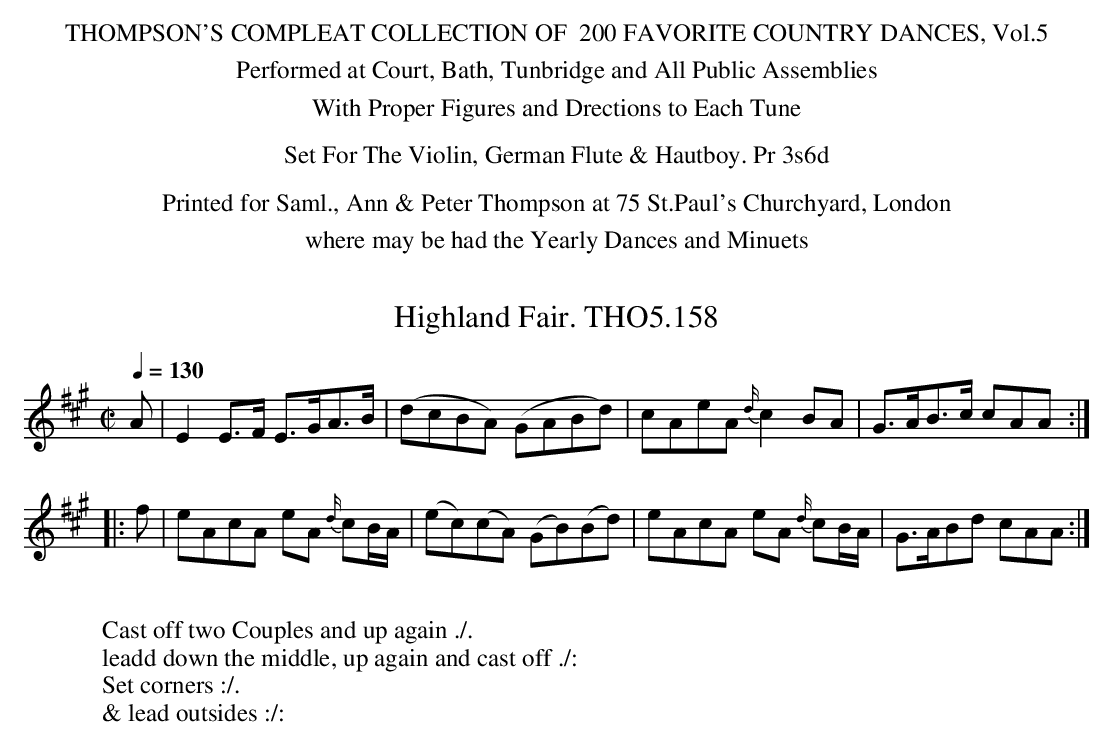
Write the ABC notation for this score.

X:1
T:Highland Fair. THO5.158
M:C|
L:1/8
Q:1/4=130
K:A
A|E2 E>F E>GA>B|(dcBA) (GABd)|cAeA {d/}c2 BA|G>AB>c cAA:|
|:f|eAcA eA {d/}cB/A/|(ec)(cA) (GB)(Bd)|eAcA eA {d/}cB/A/|G>ABd cAA:|
W:
W:Cast off two Couples and up again ./.
W:leadd down the middle, up again and cast off ./:
W:Set corners :/.
W:& lead outsides :/:
